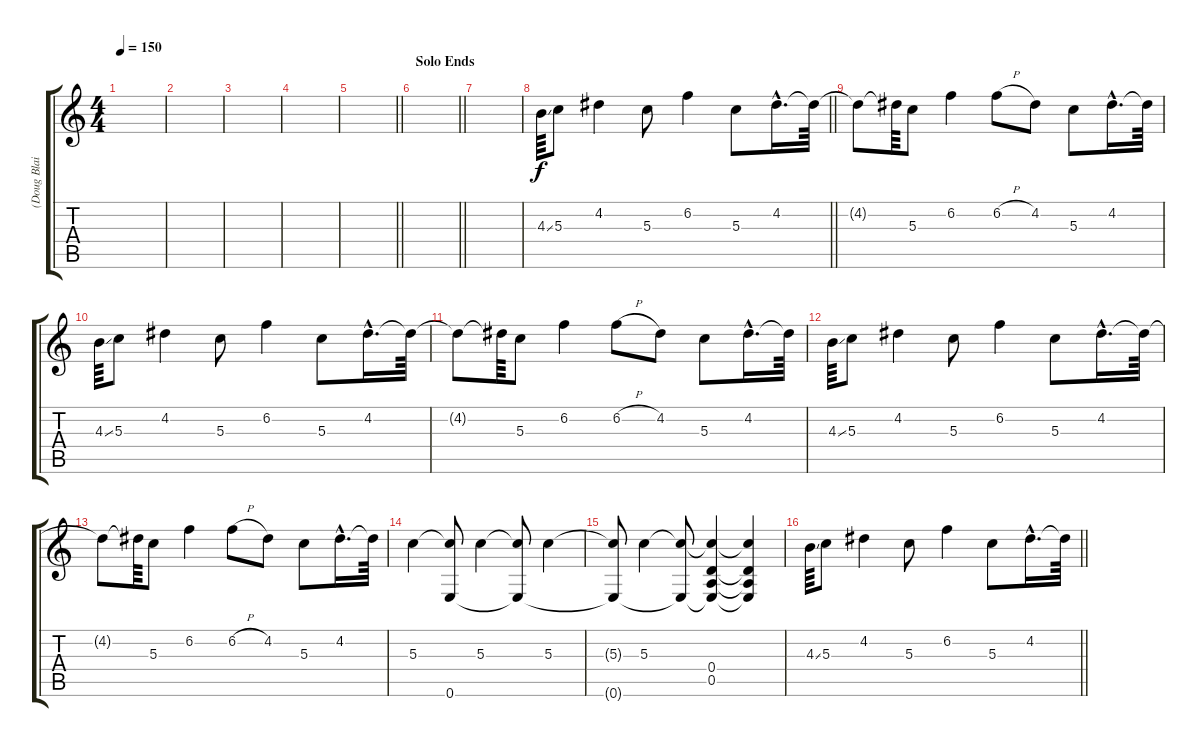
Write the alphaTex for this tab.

\track ("(Doug Blair) Lead Guitar" "(Doug Blai") {instrument distortionguitar}
\staff {score tabs}
\tuning (E4 B3 G3 D3 A2 E2) {hide}
\ts (4 4)
\tempo 150
\clef g2
\ks c
|
|
|
|
\barLineRight lightlight
|
\section ("" "Solo Ends")
\barLineRight lightlight
|
|
\barLineRight lightlight
4.3{ss}.64 5.3.8 4.2.4 5.3.8 6.2.4 5.3.8 4.2{hac}.16{d} 4.2{t}.64 |
4.2{t}.8 4.2{t}.64 5.3.8 6.2.4 6.2{h}.8 4.2.8 5.3.8 4.2{hac}.16{d} 4.2{t}.64 |
4.3{ss}.64 5.3.8 4.2.4 5.3.8 6.2.4 5.3.8 4.2{hac}.16{d} 4.2{t}.64 |
4.2{t}.8 4.2{t}.64 5.3.8 6.2.4 6.2{h}.8 4.2.8 5.3.8 4.2{hac}.16{d} 4.2{t}.64 |
4.3{ss}.64 5.3.8 4.2.4 5.3.8 6.2.4 5.3.8 4.2{hac}.16{d} 4.2{t}.64 |
4.2{t}.8 4.2{t}.64 5.3.8 6.2.4 6.2{h}.8 4.2.8 5.3.8 4.2{hac}.16{d} 4.2{t}.64 |
5.3.4 (5.3{t} 0.6).8 5.3.4 (5.3{t} 0.6{t}).8 5.3.4 |
(5.3{t} 0.6{t}).8 5.3.4 (5.3{t} 0.6{t}).8 (5.3{t} 0.4 0.5 0.6{t}).4 (5.3{t} 0.4{t} 0.5{t} 0.6{t}).4 |
\barLineRight lightlight
4.3{ss}.64 5.3.8 4.2.4 5.3.8 6.2.4 5.3.8 4.2{hac}.16{d} 4.2{t}.64
